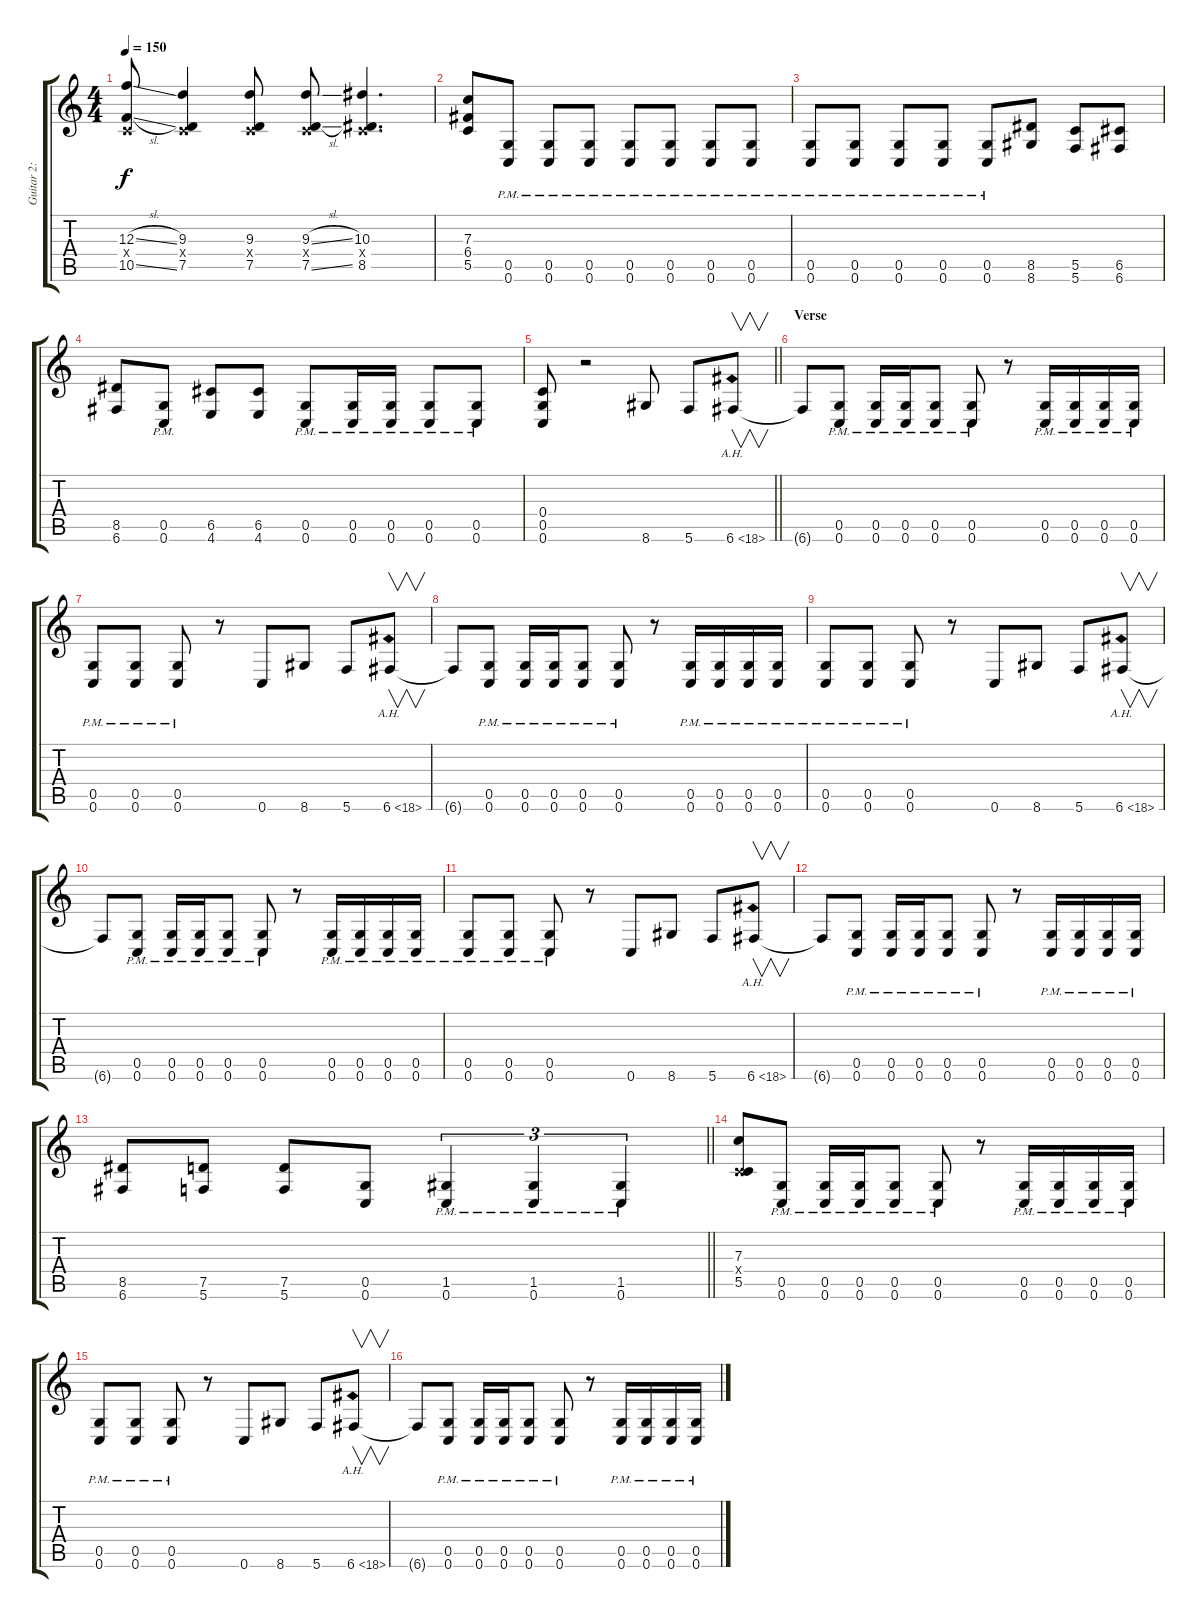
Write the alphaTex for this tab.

\track ("Guitar 2: Johan" "Guitar 2: ") {instrument distortionguitar}
\staff {score tabs}
\tuning (D4 A3 F3 C3 G2 C2) {hide}
\ts (4 4)
\tempo 150
\clef g2
\ks c
(12.3{sl} 0.4{x} 10.5{sl}).8{dy f} (9.3 0.4{x} 7.5).4 (9.3 0.4{x} 7.5).8 (9.3{sl} 0.4{x} 7.5{sl}).8 (10.3 0.4{x} 8.5).4{d} |
(7.3 6.4 5.5).8 (0.5{pm} 0.6{pm}).8 (0.5{pm} 0.6{pm}).8 (0.5{pm} 0.6{pm}).8 (0.5{pm} 0.6{pm}).8 (0.5{pm} 0.6{pm}).8 (0.5{pm} 0.6{pm}).8 (0.5{pm} 0.6{pm}).8 |
(0.5{pm} 0.6{pm}).8 (0.5{pm} 0.6{pm}).8 (0.5{pm} 0.6{pm}).8 (0.5{pm} 0.6{pm}).8 (0.5{pm} 0.6{pm}).8 (8.5 8.6).8 (5.5 5.6).8 (6.5 6.6).8 |
(8.5 6.6).8 (0.5{pm} 0.6{pm}).8 (6.5 4.6).8 (6.5 4.6).8 (0.5{pm} 0.6{pm}).8 (0.5{pm} 0.6{pm}).16 (0.5{pm} 0.6{pm}).16 (0.5{pm} 0.6{pm}).8 (0.5{pm} 0.6{pm}).8 |
\barLineRight lightlight
(0.4 0.5 0.6).8 r.2 8.6.8 5.6.8 6.6{ah 12}.8{v} |
\section ("" "Verse")
6.6{t}.8 (0.5{pm} 0.6{pm}).8 (0.5{pm} 0.6{pm}).16 (0.5{pm} 0.6{pm}).16 (0.5{pm} 0.6{pm}).8 (0.5{pm} 0.6{pm}).8 r.8 (0.5{pm} 0.6{pm}).16 (0.5{pm} 0.6{pm}).16 (0.5{pm} 0.6{pm}).16 (0.5{pm} 0.6{pm}).16 |
(0.5{pm} 0.6{pm}).8 (0.5{pm} 0.6{pm}).8 (0.5{pm} 0.6{pm}).8 r.8 0.6.8 8.6.8 5.6.8 6.6{ah 12}.8{v} |
6.6{t}.8 (0.5{pm} 0.6{pm}).8 (0.5{pm} 0.6{pm}).16 (0.5{pm} 0.6{pm}).16 (0.5{pm} 0.6{pm}).8 (0.5{pm} 0.6{pm}).8 r.8 (0.5{pm} 0.6{pm}).16 (0.5{pm} 0.6{pm}).16 (0.5{pm} 0.6{pm}).16 (0.5{pm} 0.6{pm}).16 |
(0.5{pm} 0.6{pm}).8 (0.5{pm} 0.6{pm}).8 (0.5{pm} 0.6{pm}).8 r.8 0.6.8 8.6.8 5.6.8 6.6{ah 12}.8{v} |
6.6{t}.8 (0.5{pm} 0.6{pm}).8 (0.5{pm} 0.6{pm}).16 (0.5{pm} 0.6{pm}).16 (0.5{pm} 0.6{pm}).8 (0.5{pm} 0.6{pm}).8 r.8 (0.5{pm} 0.6{pm}).16 (0.5{pm} 0.6{pm}).16 (0.5{pm} 0.6{pm}).16 (0.5{pm} 0.6{pm}).16 |
(0.5{pm} 0.6{pm}).8 (0.5{pm} 0.6{pm}).8 (0.5{pm} 0.6{pm}).8 r.8 0.6.8 8.6.8 5.6.8 6.6{ah 12}.8{v} |
6.6{t}.8 (0.5{pm} 0.6{pm}).8 (0.5{pm} 0.6{pm}).16 (0.5{pm} 0.6{pm}).16 (0.5{pm} 0.6{pm}).8 (0.5{pm} 0.6{pm}).8 r.8 (0.5{pm} 0.6{pm}).16 (0.5{pm} 0.6{pm}).16 (0.5{pm} 0.6{pm}).16 (0.5{pm} 0.6{pm}).16 |
\barLineRight lightlight
(8.5 6.6).8 (7.5 5.6).8 (7.5 5.6).8 (0.5 0.6).8 (1.5{pm} 0.6{pm}).4{tu (3 2)} (1.5{pm} 0.6{pm}).4{tu (3 2)} (1.5{pm} 0.6{pm}).4{tu (3 2)} |
\section ("" "")
(7.3 0.4{x} 5.5).8 (0.5{pm} 0.6{pm}).8 (0.5{pm} 0.6{pm}).16 (0.5{pm} 0.6{pm}).16 (0.5{pm} 0.6{pm}).8 (0.5{pm} 0.6{pm}).8 r.8 (0.5{pm} 0.6{pm}).16 (0.5{pm} 0.6{pm}).16 (0.5{pm} 0.6{pm}).16 (0.5{pm} 0.6{pm}).16 |
(0.5{pm} 0.6{pm}).8 (0.5{pm} 0.6{pm}).8 (0.5{pm} 0.6{pm}).8 r.8 0.6.8 8.6.8 5.6.8 6.6{ah 12}.8{v} |
6.6{t}.8 (0.5{pm} 0.6{pm}).8 (0.5{pm} 0.6{pm}).16 (0.5{pm} 0.6{pm}).16 (0.5{pm} 0.6{pm}).8 (0.5{pm} 0.6{pm}).8 r.8 (0.5{pm} 0.6{pm}).16 (0.5{pm} 0.6{pm}).16 (0.5{pm} 0.6{pm}).16 (0.5{pm} 0.6{pm}).16
